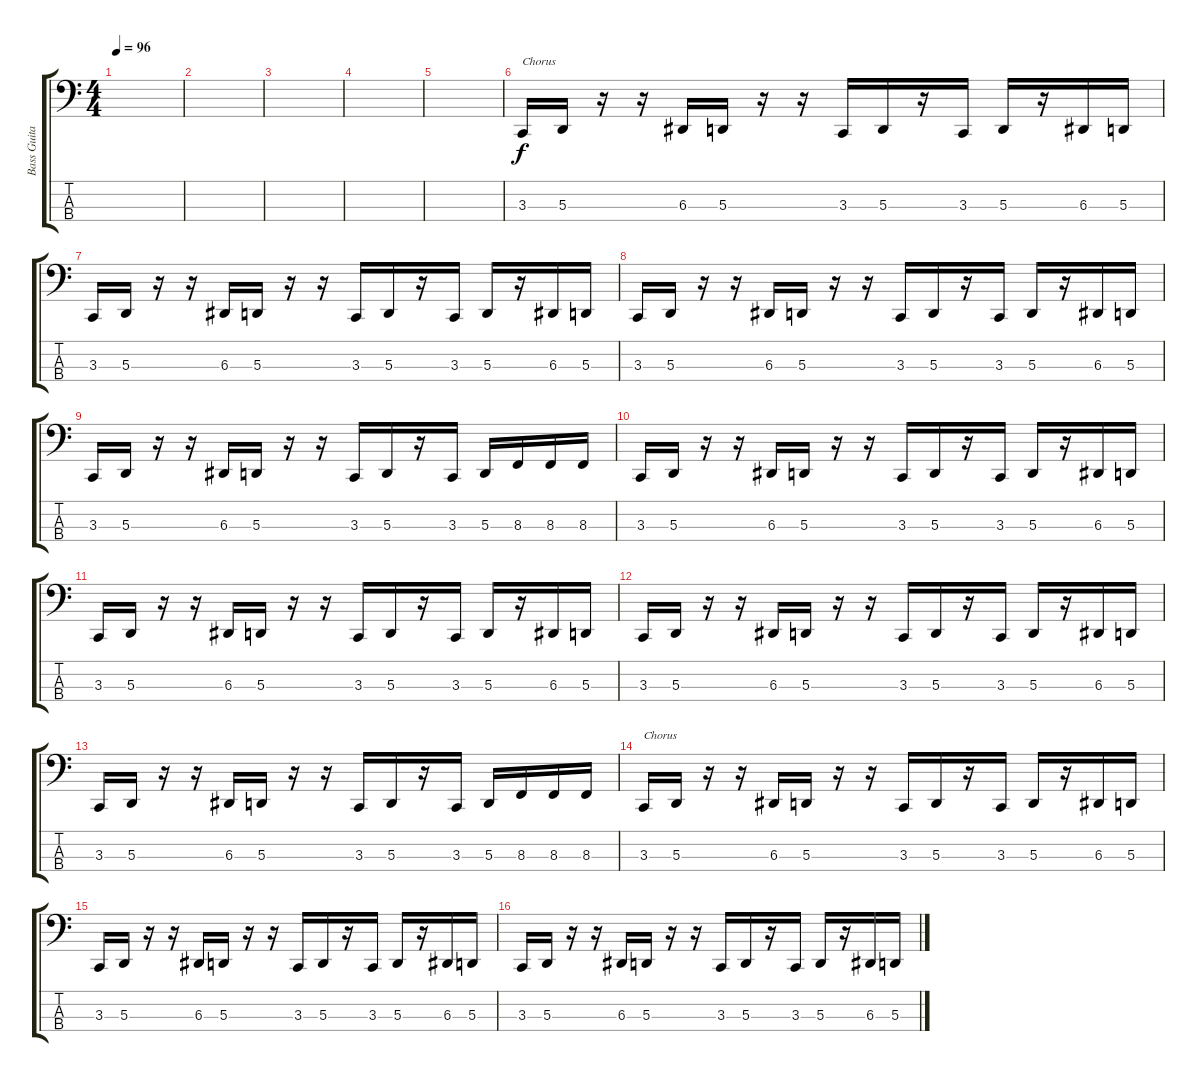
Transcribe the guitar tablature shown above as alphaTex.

\track ("Bass Guitar" "Bass Guita") {instrument lead8bassandlead}
\staff {score tabs}
\tuning (G2 D2 A1 E1) {hide}
\ts (4 4)
\tempo 96
\clef f4
\ks c
|
|
|
|
|
3.3.16{txt "Chorus"} 5.3.16 r.16 r.16 6.3.16 5.3.16 r.16 r.16 3.3.16 5.3.16 r.16 3.3.16 5.3.16 r.16 6.3.16 5.3.16 |
3.3.16 5.3.16 r.16 r.16 6.3.16 5.3.16 r.16 r.16 3.3.16 5.3.16 r.16 3.3.16 5.3.16 r.16 6.3.16 5.3.16 |
3.3.16 5.3.16 r.16 r.16 6.3.16 5.3.16 r.16 r.16 3.3.16 5.3.16 r.16 3.3.16 5.3.16 r.16 6.3.16 5.3.16 |
3.3.16 5.3.16 r.16 r.16 6.3.16 5.3.16 r.16 r.16 3.3.16 5.3.16 r.16 3.3.16 5.3.16 8.3.16 8.3.16 8.3.16 |
3.3.16 5.3.16 r.16 r.16 6.3.16 5.3.16 r.16 r.16 3.3.16 5.3.16 r.16 3.3.16 5.3.16 r.16 6.3.16 5.3.16 |
3.3.16 5.3.16 r.16 r.16 6.3.16 5.3.16 r.16 r.16 3.3.16 5.3.16 r.16 3.3.16 5.3.16 r.16 6.3.16 5.3.16 |
3.3.16 5.3.16 r.16 r.16 6.3.16 5.3.16 r.16 r.16 3.3.16 5.3.16 r.16 3.3.16 5.3.16 r.16 6.3.16 5.3.16 |
3.3.16 5.3.16 r.16 r.16 6.3.16 5.3.16 r.16 r.16 3.3.16 5.3.16 r.16 3.3.16 5.3.16 8.3.16 8.3.16 8.3.16 |
3.3.16{txt "Chorus"} 5.3.16 r.16 r.16 6.3.16 5.3.16 r.16 r.16 3.3.16 5.3.16 r.16 3.3.16 5.3.16 r.16 6.3.16 5.3.16 |
3.3.16 5.3.16 r.16 r.16 6.3.16 5.3.16 r.16 r.16 3.3.16 5.3.16 r.16 3.3.16 5.3.16 r.16 6.3.16 5.3.16 |
3.3.16 5.3.16 r.16 r.16 6.3.16 5.3.16 r.16 r.16 3.3.16 5.3.16 r.16 3.3.16 5.3.16 r.16 6.3.16 5.3.16
